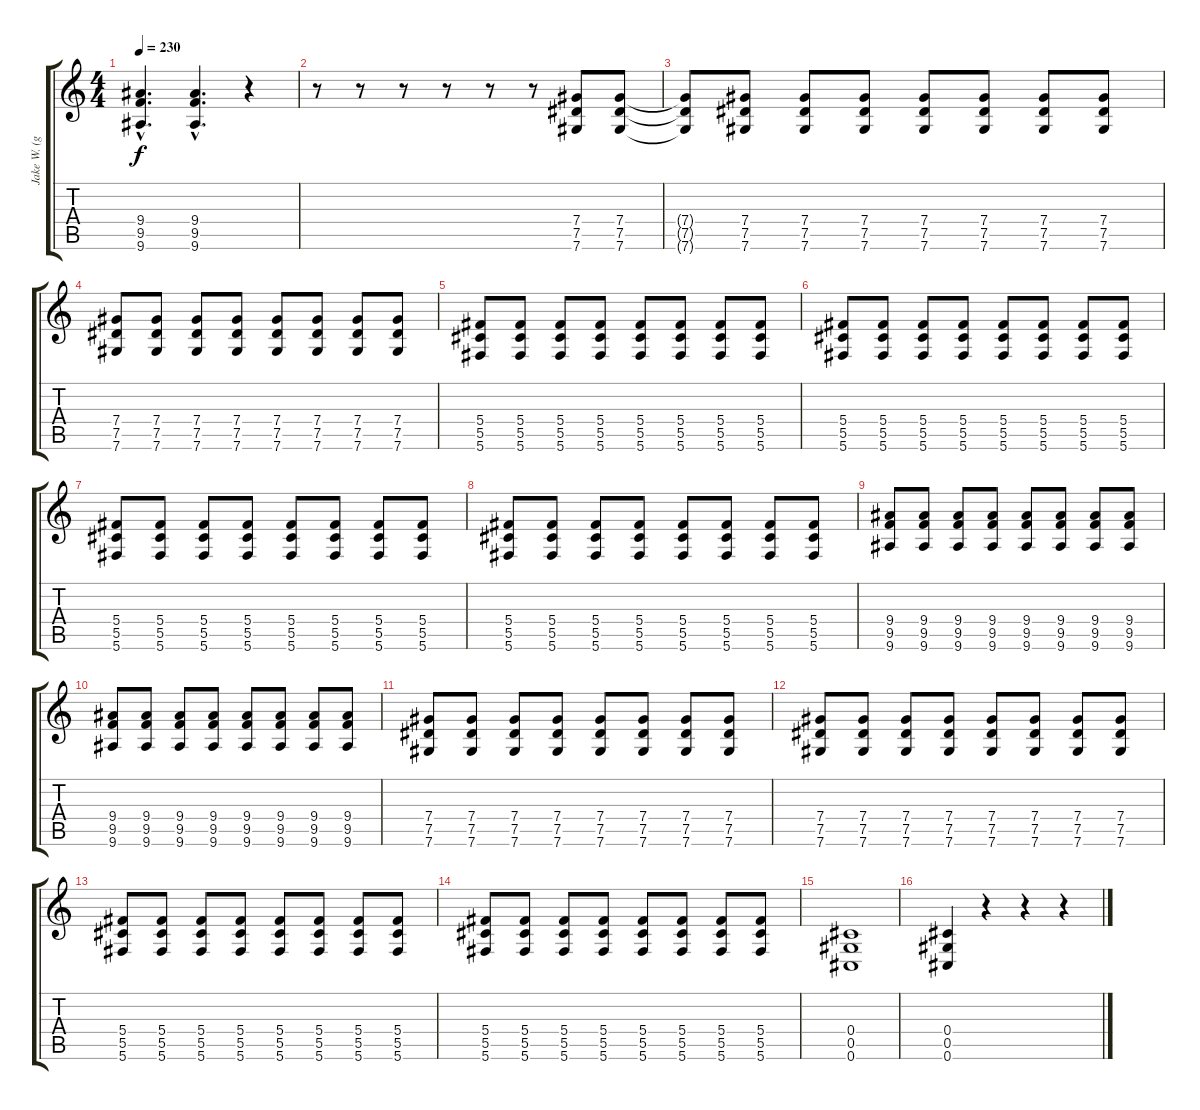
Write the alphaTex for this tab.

\track ("Jake W. (guitar)" "Jake W. (g") {instrument distortionguitar}
\staff {score tabs}
\tuning (Eb4 Bb3 Gb3 Db3 Ab2 Db2) {hide}
\ts (4 4)
\tempo 230
\clef g2
\ks c
(9.4{hac} 9.5{hac} 9.6{hac}).4{d dy f} (9.4{hac} 9.5{hac} 9.6{hac}).4{d} r.4 |
r.8 r.8 r.8 r.8 r.8 r.8 (7.4 7.5 7.6).8 (7.4 7.5 7.6).8 |
(7.4{t} 7.5{t} 7.6{t}).8 (7.4 7.5 7.6).8 (7.4 7.5 7.6).8 (7.4 7.5 7.6).8 (7.4 7.5 7.6).8 (7.4 7.5 7.6).8 (7.4 7.5 7.6).8 (7.4 7.5 7.6).8 |
(7.4 7.5 7.6).8 (7.4 7.5 7.6).8 (7.4 7.5 7.6).8 (7.4 7.5 7.6).8 (7.4 7.5 7.6).8 (7.4 7.5 7.6).8 (7.4 7.5 7.6).8 (7.4 7.5 7.6).8 |
(5.4 5.5 5.6).8 (5.4 5.5 5.6).8 (5.4 5.5 5.6).8 (5.4 5.5 5.6).8 (5.4 5.5 5.6).8 (5.4 5.5 5.6).8 (5.4 5.5 5.6).8 (5.4 5.5 5.6).8 |
(5.4 5.5 5.6).8 (5.4 5.5 5.6).8 (5.4 5.5 5.6).8 (5.4 5.5 5.6).8 (5.4 5.5 5.6).8 (5.4 5.5 5.6).8 (5.4 5.5 5.6).8 (5.4 5.5 5.6).8 |
(5.4 5.5 5.6).8 (5.4 5.5 5.6).8 (5.4 5.5 5.6).8 (5.4 5.5 5.6).8 (5.4 5.5 5.6).8 (5.4 5.5 5.6).8 (5.4 5.5 5.6).8 (5.4 5.5 5.6).8 |
(5.4 5.5 5.6).8 (5.4 5.5 5.6).8 (5.4 5.5 5.6).8 (5.4 5.5 5.6).8 (5.4 5.5 5.6).8 (5.4 5.5 5.6).8 (5.4 5.5 5.6).8 (5.4 5.5 5.6).8 |
(9.4 9.5 9.6).8 (9.4 9.5 9.6).8 (9.4 9.5 9.6).8 (9.4 9.5 9.6).8 (9.4 9.5 9.6).8 (9.4 9.5 9.6).8 (9.4 9.5 9.6).8 (9.4 9.5 9.6).8 |
(9.4 9.5 9.6).8 (9.4 9.5 9.6).8 (9.4 9.5 9.6).8 (9.4 9.5 9.6).8 (9.4 9.5 9.6).8 (9.4 9.5 9.6).8 (9.4 9.5 9.6).8 (9.4 9.5 9.6).8 |
(7.4 7.5 7.6).8 (7.4 7.5 7.6).8 (7.4 7.5 7.6).8 (7.4 7.5 7.6).8 (7.4 7.5 7.6).8 (7.4 7.5 7.6).8 (7.4 7.5 7.6).8 (7.4 7.5 7.6).8 |
(7.4 7.5 7.6).8 (7.4 7.5 7.6).8 (7.4 7.5 7.6).8 (7.4 7.5 7.6).8 (7.4 7.5 7.6).8 (7.4 7.5 7.6).8 (7.4 7.5 7.6).8 (7.4 7.5 7.6).8 |
(5.4 5.5 5.6).8 (5.4 5.5 5.6).8 (5.4 5.5 5.6).8 (5.4 5.5 5.6).8 (5.4 5.5 5.6).8 (5.4 5.5 5.6).8 (5.4 5.5 5.6).8 (5.4 5.5 5.6).8 |
(5.4 5.5 5.6).8 (5.4 5.5 5.6).8 (5.4 5.5 5.6).8 (5.4 5.5 5.6).8 (5.4 5.5 5.6).8 (5.4 5.5 5.6).8 (5.4 5.5 5.6).8 (5.4 5.5 5.6).8 |
(0.4 0.5 0.6).1 |
(0.4 0.5 0.6).4 r.4 r.4 r.4
